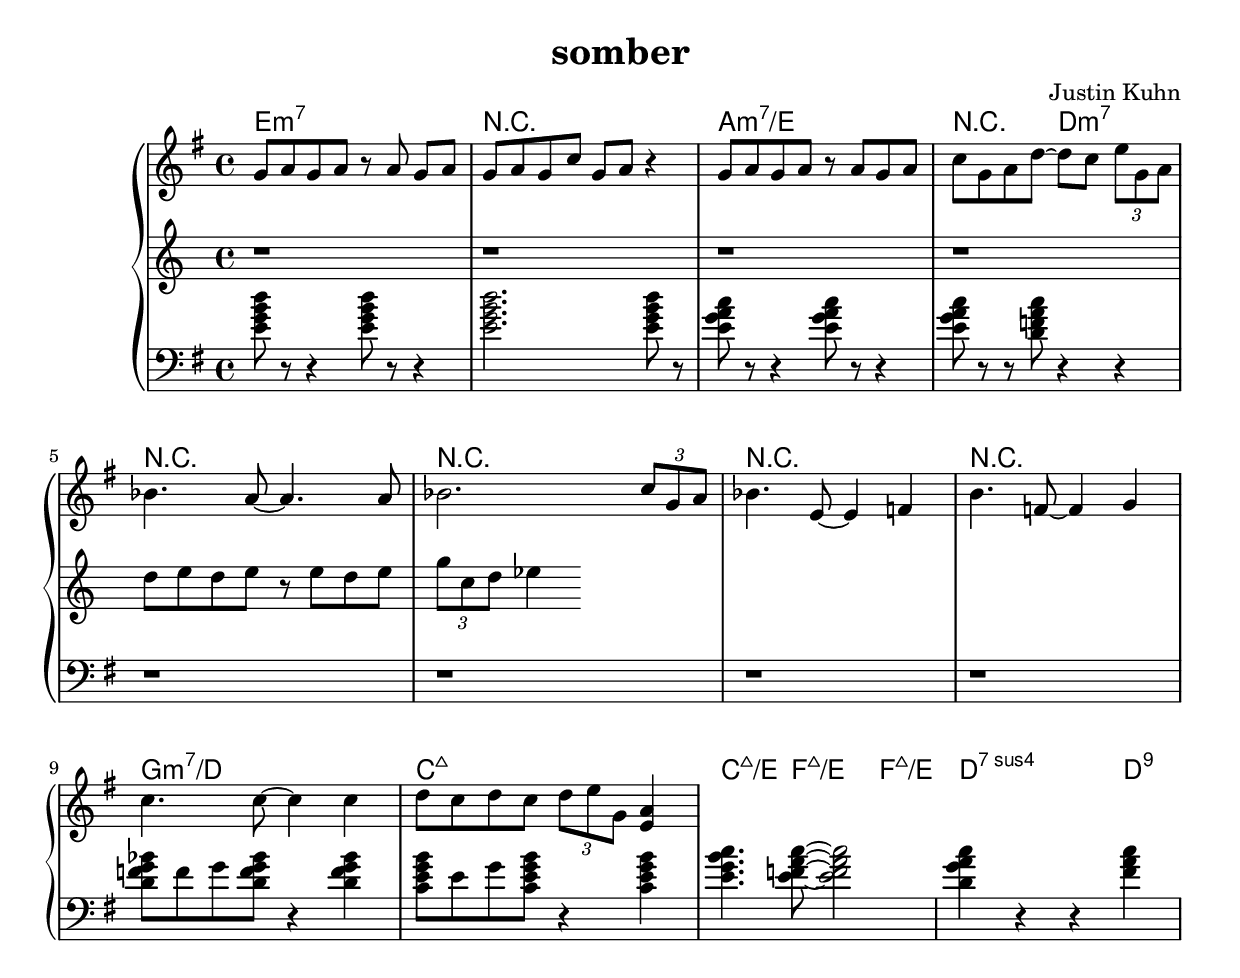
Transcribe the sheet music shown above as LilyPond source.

\version "2.18.2"
\include "articulate.ly"

\header {
  title = "somber"
  composer = "Justin Kuhn"
}

\score {
  
\new PianoStaff

% \transpose bes c'
% \transpose ees c

 \relative c'' {
   

  <<
    \new ChordNames {
     \chordmode {
       e1:m7 r1 a:m7/e  r2 d:m7 
       r1 r r r 
       g1:m7/d  c1:maj7 c4.:maj7/e  f4.:maj7/e f4:maj7/e 
       d2.:sus4m7 d4:9
     }
    }
     \new Staff {
     
      \clef "treble" \key e \minor
      
      g8 a g a r a g[ a] |      
     g8 a g c g a r4 |
     
     g8 a g a r a g a |
     c g a d~  d c \tuplet 3/2 { e g, a } |
     
     bes4. a8~ a4. a8 |
     bes2. \tuplet 3/2 { c8 g a } 
     
     bes4. e,8~ e4 f |
     b4. f8~ f4 g |
     c4. c8~ c4 c4 |
     d8 c d c \tuplet 3/2 { d e g, } <e a>4 |
     
     
     
    }
    
    \new Staff {
      r1 r r r 
      d'8 e d e r e d e |
      \tuplet 3/2 { g c, d } ees4
    }
    
     \new Staff {
     
      \clef "bass" \key e \minor
     
      
      <e, g b d>8 r8 r4 <e g b d>8 r8 r4 |
      <e g b d>2. <e g b d>8 r8 |
      <e g a c>8 r8 r4 <e g a c>8 r8 r4 |
      <e g a c>8 r8 r8 <d f a c>8 r4 r4 |
      
      r1 r r r 
      
      <d f g bes>8 f g <d f g bes> r4 <d f g bes> |
      <c e g b>8 e g <c, e g b> r4 <c e g b> |
      <e g b c>4. <e f a c>8~ <e f a c>2 |
      <d g a c>4 r4 r4 <fis a c> |
      
      
      
    }
   >>  
}
%{

  \midi { \tempo 4 = 140
        \context {
      \PianoStaff
      \remove "Staff_performer"
    }
    \context {
      \Voice
      \consists "Staff_performer"
      } 
      
  }  
  
  %}
  
}